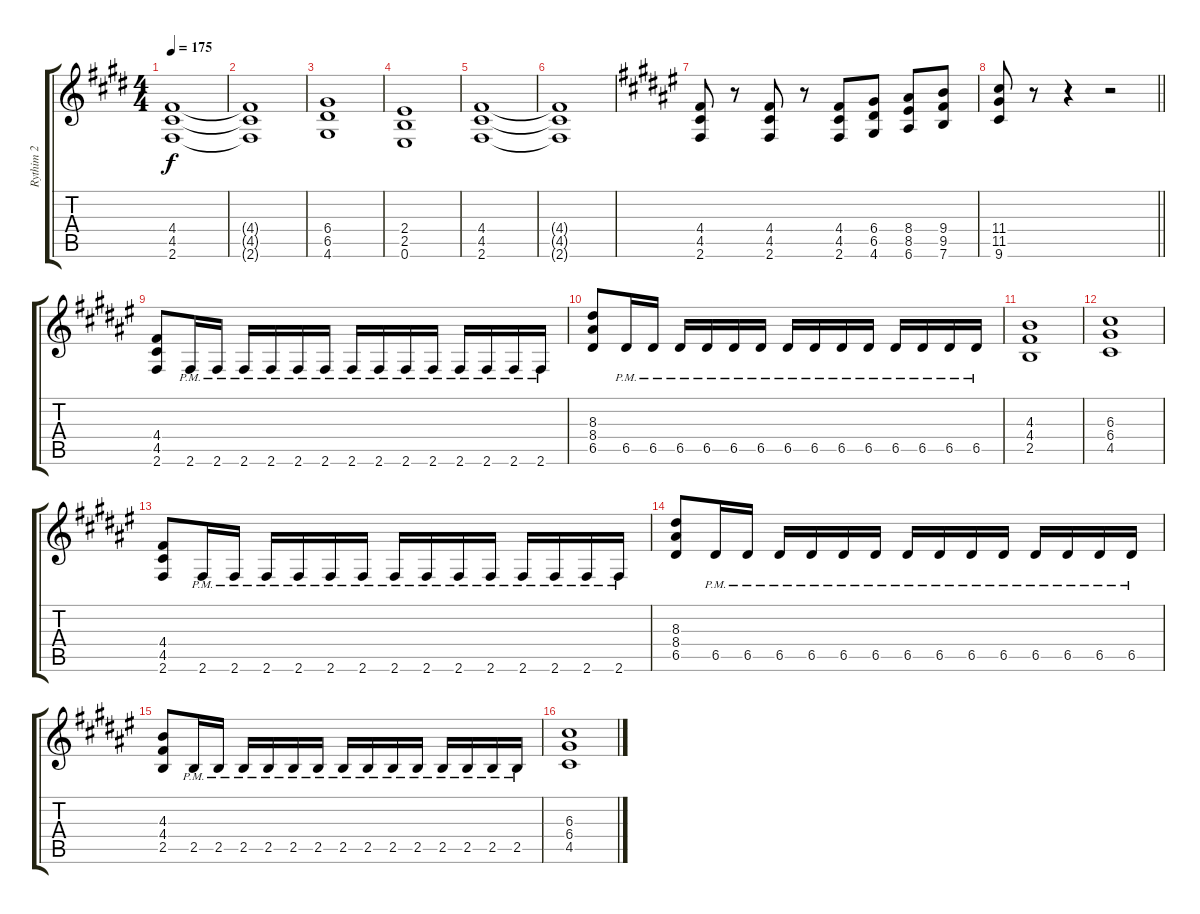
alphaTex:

\track ("Rythim 2" "Rythim 2") {instrument distortionguitar}
\staff {score tabs}
\tuning (E4 B3 G3 D3 A2 E2) {hide}
\ts (4 4)
\tempo 175
\clef g2
\ks e
(4.4 4.5 2.6).1{dy f} |
(4.4{t} 4.5{t} 2.6{t}).1 |
(6.4 6.5 4.6).1 |
(2.4 2.5 0.6).1 |
(4.4 4.5 2.6).1 |
(4.4{t} 4.5{t} 2.6{t}).1 |
\ks f#
(4.4 4.5 2.6).8 r.8 (4.4 4.5 2.6).8 r.8 (4.4 4.5 2.6).8 (6.4 6.5 4.6).8 (8.4 8.5 6.6).8 (9.4 9.5 7.6).8 |
\barLineRight lightlight
(11.4 11.5 9.6).8 r.8 r.4 r.2 |
(4.4 4.5 2.6).8 2.6{pm}.16 2.6{pm}.16 2.6{pm}.16 2.6{pm}.16 2.6{pm}.16 2.6{pm}.16 2.6{pm}.16 2.6{pm}.16 2.6{pm}.16 2.6{pm}.16 2.6{pm}.16 2.6{pm}.16 2.6{pm}.16 2.6{pm}.16 |
(8.3 8.4 6.5).8 6.5{pm}.16 6.5{pm}.16 6.5{pm}.16 6.5{pm}.16 6.5{pm}.16 6.5{pm}.16 6.5{pm}.16 6.5{pm}.16 6.5{pm}.16 6.5{pm}.16 6.5{pm}.16 6.5{pm}.16 6.5{pm}.16 6.5{pm}.16 |
(4.3 4.4 2.5).1 |
(6.3 6.4 4.5).1 |
(4.4 4.5 2.6).8 2.6{pm}.16 2.6{pm}.16 2.6{pm}.16 2.6{pm}.16 2.6{pm}.16 2.6{pm}.16 2.6{pm}.16 2.6{pm}.16 2.6{pm}.16 2.6{pm}.16 2.6{pm}.16 2.6{pm}.16 2.6{pm}.16 2.6{pm}.16 |
(8.3 8.4 6.5).8 6.5{pm}.16 6.5{pm}.16 6.5{pm}.16 6.5{pm}.16 6.5{pm}.16 6.5{pm}.16 6.5{pm}.16 6.5{pm}.16 6.5{pm}.16 6.5{pm}.16 6.5{pm}.16 6.5{pm}.16 6.5{pm}.16 6.5{pm}.16 |
(4.3 4.4 2.5).8 2.5{pm}.16 2.5{pm}.16 2.5{pm}.16 2.5{pm}.16 2.5{pm}.16 2.5{pm}.16 2.5{pm}.16 2.5{pm}.16 2.5{pm}.16 2.5{pm}.16 2.5{pm}.16 2.5{pm}.16 2.5{pm}.16 2.5{pm}.16 |
(6.3 6.4 4.5).1
